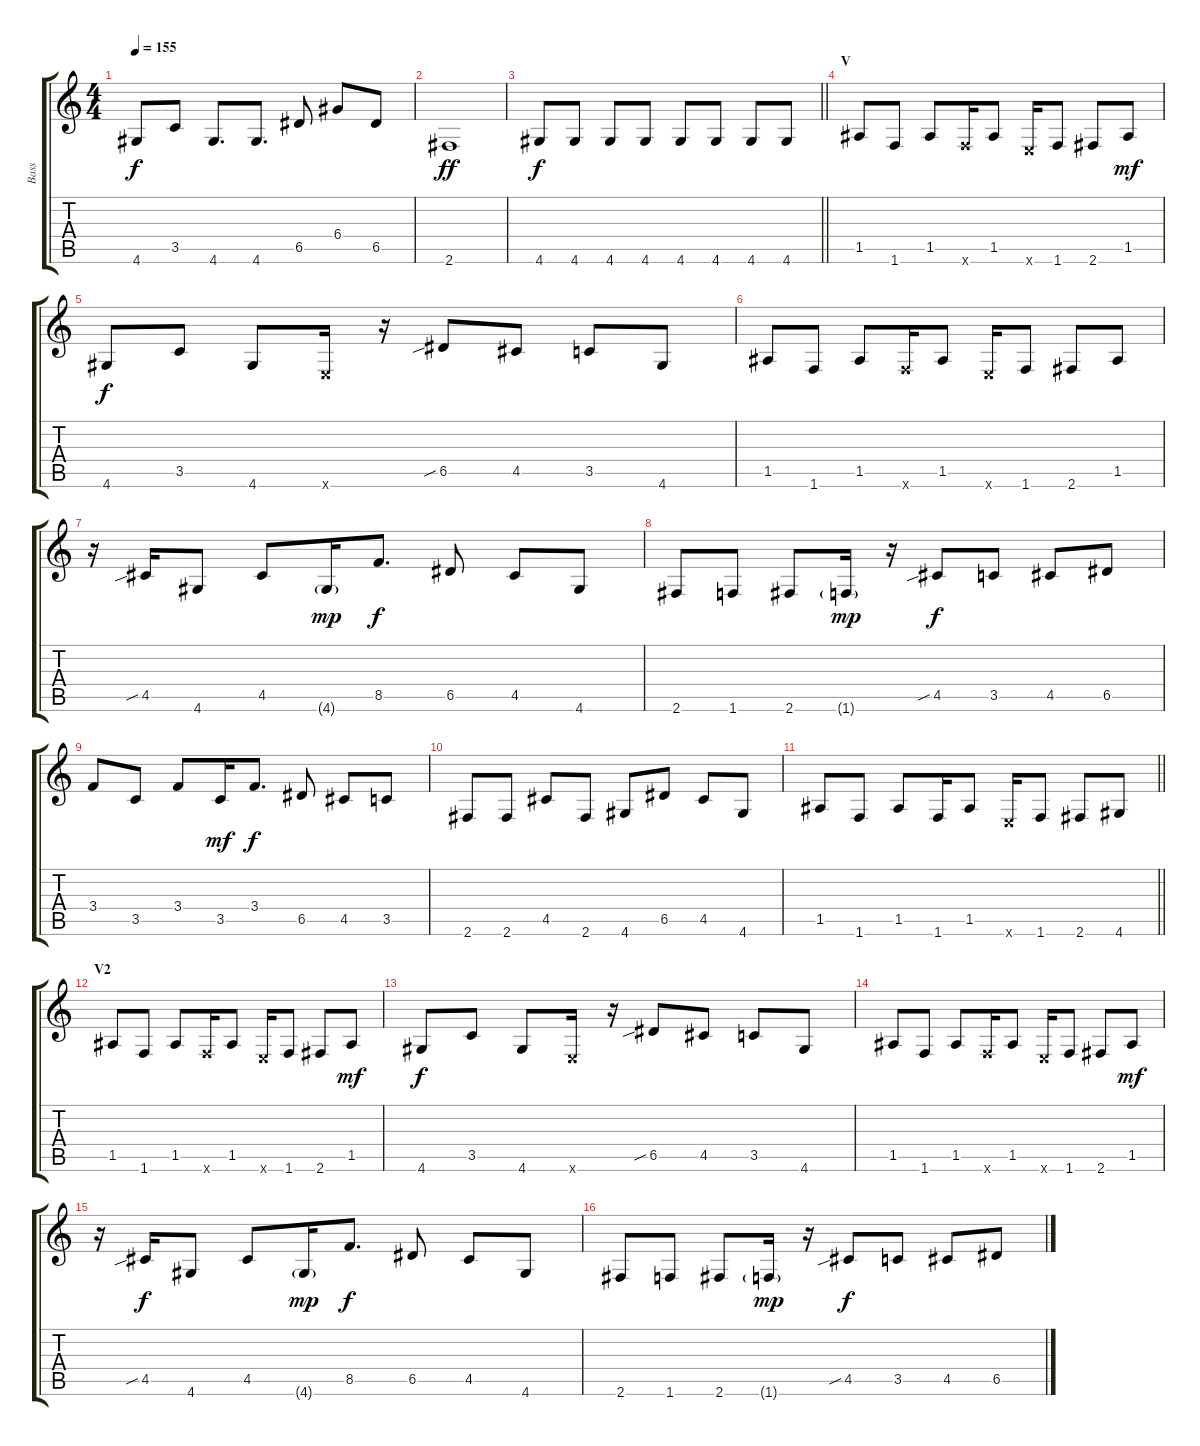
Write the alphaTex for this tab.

\track ("Bass" "Bass") {instrument electricbasspick}
\staff {score tabs}
\tuning (E4 B3 G3 D3 A2 E2) {hide}
\ts (4 4)
\tempo 155
\clef g2
\ks c
4.6.8{dy f} 3.5.8 4.6.8{d} 4.6.8{d} 6.5.8 6.4.8 6.5.8 |
2.6.1{dy ff} |
\barLineRight lightlight
4.6.8{dy f} 4.6.8 4.6.8 4.6.8 4.6.8 4.6.8 4.6.8 4.6.8 |
\section ("" "V")
1.5.8 1.6.8 1.5.8 1.6{x}.16 1.5.8 0.6{x}.16 1.6.8 2.6.8 1.5.8{dy mf} |
4.6.8{dy f} 3.5.8 4.6.8 0.6{x}.16 r.16 6.5{sib}.8 4.5.8 3.5.8 4.6.8 |
1.5.8 1.6.8 1.5.8 1.6{x}.16 1.5.8 0.6{x}.16 1.6.8 2.6.8 1.5.8 |
r.16 4.5{sib}.16 4.6.8 4.5.8 4.6{g}.16{dy mp} 8.5.8{d dy f} 6.5.8 4.5.8 4.6.8 |
2.6.8 1.6.8 2.6.8 1.6{g}.16{dy mp} r.16 4.5{sib}.8{dy f} 3.5.8 4.5.8 6.5.8 |
3.4.8 3.5.8 3.4.8 3.5.16{dy mf} 3.4.8{d dy f} 6.5.8 4.5.8 3.5.8 |
2.6.8 2.6.8 4.5.8 2.6.8 4.6.8 6.5.8 4.5.8 4.6.8 |
\barLineRight lightlight
1.5.8 1.6.8 1.5.8 1.6.16 1.5.8 0.6{x}.16 1.6.8 2.6.8 4.6.8 |
\section ("" "V2")
1.5.8 1.6.8 1.5.8 1.6{x}.16 1.5.8 0.6{x}.16 1.6.8 2.6.8 1.5.8{dy mf} |
4.6.8{dy f} 3.5.8 4.6.8 0.6{x}.16 r.16 6.5{sib}.8 4.5.8 3.5.8 4.6.8 |
1.5.8 1.6.8 1.5.8 1.6{x}.16 1.5.8 0.6{x}.16 1.6.8 2.6.8 1.5.8{dy mf} |
r.16 4.5{sib}.16{dy f} 4.6.8 4.5.8 4.6{g}.16{dy mp} 8.5.8{d dy f} 6.5.8 4.5.8 4.6.8 |
2.6.8 1.6.8 2.6.8 1.6{g}.16{dy mp} r.16 4.5{sib}.8{dy f} 3.5.8 4.5.8 6.5.8
